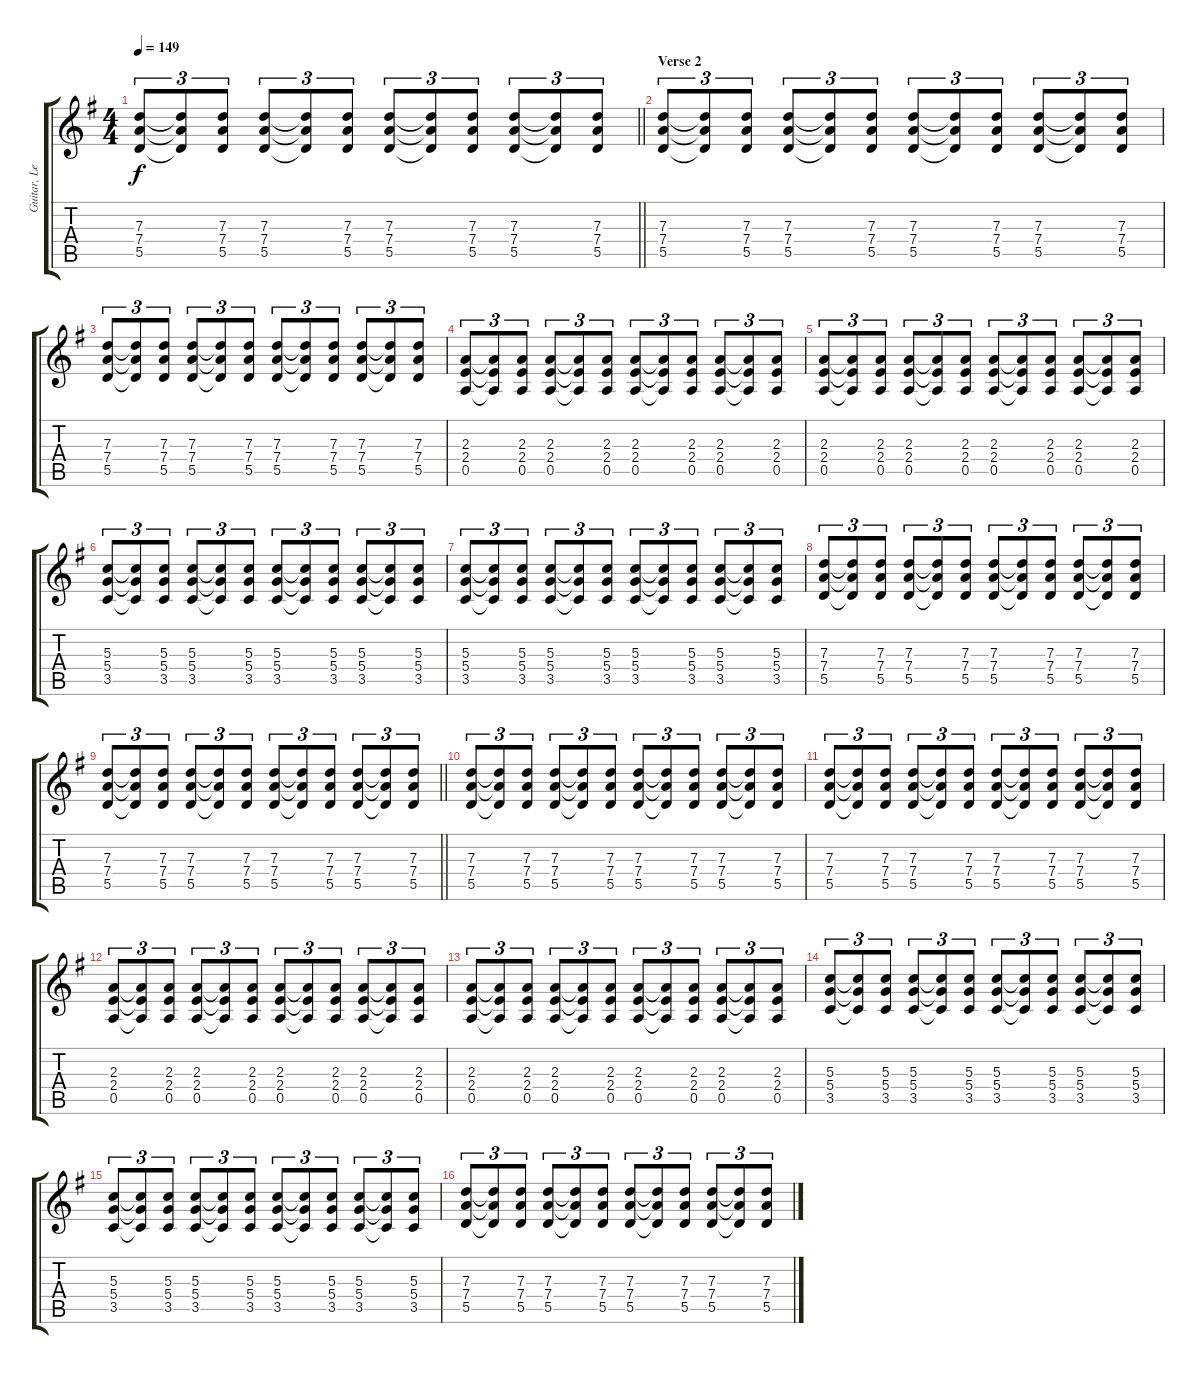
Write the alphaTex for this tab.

\track ("Guitar, Lead" "Guitar, Le") {instrument distortionguitar}
\staff {score tabs}
\tuning (E4 B3 G3 D3 A2 D2) {hide}
\ts (4 4)
\tempo 149
\clef g2
\barLineRight lightlight
\ks g
(7.3 7.4 5.5).8{tu (3 2) dy f} (7.3{t} 7.4{t} 5.5{t}).8{tu (3 2)} (7.3 7.4 5.5).8{tu (3 2)} (7.3 7.4 5.5).8{tu (3 2)} (7.3{t} 7.4{t} 5.5{t}).8{tu (3 2)} (7.3 7.4 5.5).8{tu (3 2)} (7.3 7.4 5.5).8{tu (3 2)} (7.3{t} 7.4{t} 5.5{t}).8{tu (3 2)} (7.3 7.4 5.5).8{tu (3 2)} (7.3 7.4 5.5).8{tu (3 2)} (7.3{t} 7.4{t} 5.5{t}).8{tu (3 2)} (7.3 7.4 5.5).8{tu (3 2)} |
\section ("" "Verse 2")
(7.3 7.4 5.5).8{tu (3 2) instrument electricguitarjazz} (7.3{t} 7.4{t} 5.5{t}).8{tu (3 2)} (7.3 7.4 5.5).8{tu (3 2)} (7.3 7.4 5.5).8{tu (3 2)} (7.3{t} 7.4{t} 5.5{t}).8{tu (3 2)} (7.3 7.4 5.5).8{tu (3 2)} (7.3 7.4 5.5).8{tu (3 2)} (7.3{t} 7.4{t} 5.5{t}).8{tu (3 2)} (7.3 7.4 5.5).8{tu (3 2)} (7.3 7.4 5.5).8{tu (3 2)} (7.3{t} 7.4{t} 5.5{t}).8{tu (3 2)} (7.3 7.4 5.5).8{tu (3 2)} |
(7.3 7.4 5.5).8{tu (3 2)} (7.3{t} 7.4{t} 5.5{t}).8{tu (3 2)} (7.3 7.4 5.5).8{tu (3 2)} (7.3 7.4 5.5).8{tu (3 2)} (7.3{t} 7.4{t} 5.5{t}).8{tu (3 2)} (7.3 7.4 5.5).8{tu (3 2)} (7.3 7.4 5.5).8{tu (3 2)} (7.3{t} 7.4{t} 5.5{t}).8{tu (3 2)} (7.3 7.4 5.5).8{tu (3 2)} (7.3 7.4 5.5).8{tu (3 2)} (7.3{t} 7.4{t} 5.5{t}).8{tu (3 2)} (7.3 7.4 5.5).8{tu (3 2)} |
(2.3 2.4 0.5).8{tu (3 2)} (2.3{t} 2.4{t} 0.5{t}).8{tu (3 2)} (2.3 2.4 0.5).8{tu (3 2)} (2.3 2.4 0.5).8{tu (3 2)} (2.3{t} 2.4{t} 0.5{t}).8{tu (3 2)} (2.3 2.4 0.5).8{tu (3 2)} (2.3 2.4 0.5).8{tu (3 2)} (2.3{t} 2.4{t} 0.5{t}).8{tu (3 2)} (2.3 2.4 0.5).8{tu (3 2)} (2.3 2.4 0.5).8{tu (3 2)} (2.3{t} 2.4{t} 0.5{t}).8{tu (3 2)} (2.3 2.4 0.5).8{tu (3 2)} |
(2.3 2.4 0.5).8{tu (3 2)} (2.3{t} 2.4{t} 0.5{t}).8{tu (3 2)} (2.3 2.4 0.5).8{tu (3 2)} (2.3 2.4 0.5).8{tu (3 2)} (2.3{t} 2.4{t} 0.5{t}).8{tu (3 2)} (2.3 2.4 0.5).8{tu (3 2)} (2.3 2.4 0.5).8{tu (3 2)} (2.3{t} 2.4{t} 0.5{t}).8{tu (3 2)} (2.3 2.4 0.5).8{tu (3 2)} (2.3 2.4 0.5).8{tu (3 2)} (2.3{t} 2.4{t} 0.5{t}).8{tu (3 2)} (2.3 2.4 0.5).8{tu (3 2)} |
(5.3 5.4 3.5).8{tu (3 2)} (5.3{t} 5.4{t} 3.5{t}).8{tu (3 2)} (5.3 5.4 3.5).8{tu (3 2)} (5.3 5.4 3.5).8{tu (3 2)} (5.3{t} 5.4{t} 3.5{t}).8{tu (3 2)} (5.3 5.4 3.5).8{tu (3 2)} (5.3 5.4 3.5).8{tu (3 2)} (5.3{t} 5.4{t} 3.5{t}).8{tu (3 2)} (5.3 5.4 3.5).8{tu (3 2)} (5.3 5.4 3.5).8{tu (3 2)} (5.3{t} 5.4{t} 3.5{t}).8{tu (3 2)} (5.3 5.4 3.5).8{tu (3 2)} |
(5.3 5.4 3.5).8{tu (3 2)} (5.3{t} 5.4{t} 3.5{t}).8{tu (3 2)} (5.3 5.4 3.5).8{tu (3 2)} (5.3 5.4 3.5).8{tu (3 2)} (5.3{t} 5.4{t} 3.5{t}).8{tu (3 2)} (5.3 5.4 3.5).8{tu (3 2)} (5.3 5.4 3.5).8{tu (3 2)} (5.3{t} 5.4{t} 3.5{t}).8{tu (3 2)} (5.3 5.4 3.5).8{tu (3 2)} (5.3 5.4 3.5).8{tu (3 2)} (5.3{t} 5.4{t} 3.5{t}).8{tu (3 2)} (5.3 5.4 3.5).8{tu (3 2)} |
(7.3 7.4 5.5).8{tu (3 2)} (7.3{t} 7.4{t} 5.5{t}).8{tu (3 2)} (7.3 7.4 5.5).8{tu (3 2)} (7.3 7.4 5.5).8{tu (3 2)} (7.3{t} 7.4{t} 5.5{t}).8{tu (3 2)} (7.3 7.4 5.5).8{tu (3 2)} (7.3 7.4 5.5).8{tu (3 2)} (7.3{t} 7.4{t} 5.5{t}).8{tu (3 2)} (7.3 7.4 5.5).8{tu (3 2)} (7.3 7.4 5.5).8{tu (3 2)} (7.3{t} 7.4{t} 5.5{t}).8{tu (3 2)} (7.3 7.4 5.5).8{tu (3 2)} |
\barLineRight lightlight
(7.3 7.4 5.5).8{tu (3 2)} (7.3{t} 7.4{t} 5.5{t}).8{tu (3 2)} (7.3 7.4 5.5).8{tu (3 2)} (7.3 7.4 5.5).8{tu (3 2)} (7.3{t} 7.4{t} 5.5{t}).8{tu (3 2)} (7.3 7.4 5.5).8{tu (3 2)} (7.3 7.4 5.5).8{tu (3 2)} (7.3{t} 7.4{t} 5.5{t}).8{tu (3 2)} (7.3 7.4 5.5).8{tu (3 2)} (7.3 7.4 5.5).8{tu (3 2)} (7.3{t} 7.4{t} 5.5{t}).8{tu (3 2)} (7.3 7.4 5.5).8{tu (3 2)} |
(7.3 7.4 5.5).8{tu (3 2)} (7.3{t} 7.4{t} 5.5{t}).8{tu (3 2)} (7.3 7.4 5.5).8{tu (3 2)} (7.3 7.4 5.5).8{tu (3 2)} (7.3{t} 7.4{t} 5.5{t}).8{tu (3 2)} (7.3 7.4 5.5).8{tu (3 2)} (7.3 7.4 5.5).8{tu (3 2)} (7.3{t} 7.4{t} 5.5{t}).8{tu (3 2)} (7.3 7.4 5.5).8{tu (3 2)} (7.3 7.4 5.5).8{tu (3 2)} (7.3{t} 7.4{t} 5.5{t}).8{tu (3 2)} (7.3 7.4 5.5).8{tu (3 2)} |
(7.3 7.4 5.5).8{tu (3 2)} (7.3{t} 7.4{t} 5.5{t}).8{tu (3 2)} (7.3 7.4 5.5).8{tu (3 2)} (7.3 7.4 5.5).8{tu (3 2)} (7.3{t} 7.4{t} 5.5{t}).8{tu (3 2)} (7.3 7.4 5.5).8{tu (3 2)} (7.3 7.4 5.5).8{tu (3 2)} (7.3{t} 7.4{t} 5.5{t}).8{tu (3 2)} (7.3 7.4 5.5).8{tu (3 2)} (7.3 7.4 5.5).8{tu (3 2)} (7.3{t} 7.4{t} 5.5{t}).8{tu (3 2)} (7.3 7.4 5.5).8{tu (3 2)} |
(2.3 2.4 0.5).8{tu (3 2)} (2.3{t} 2.4{t} 0.5{t}).8{tu (3 2)} (2.3 2.4 0.5).8{tu (3 2)} (2.3 2.4 0.5).8{tu (3 2)} (2.3{t} 2.4{t} 0.5{t}).8{tu (3 2)} (2.3 2.4 0.5).8{tu (3 2)} (2.3 2.4 0.5).8{tu (3 2)} (2.3{t} 2.4{t} 0.5{t}).8{tu (3 2)} (2.3 2.4 0.5).8{tu (3 2)} (2.3 2.4 0.5).8{tu (3 2)} (2.3{t} 2.4{t} 0.5{t}).8{tu (3 2)} (2.3 2.4 0.5).8{tu (3 2)} |
(2.3 2.4 0.5).8{tu (3 2)} (2.3{t} 2.4{t} 0.5{t}).8{tu (3 2)} (2.3 2.4 0.5).8{tu (3 2)} (2.3 2.4 0.5).8{tu (3 2)} (2.3{t} 2.4{t} 0.5{t}).8{tu (3 2)} (2.3 2.4 0.5).8{tu (3 2)} (2.3 2.4 0.5).8{tu (3 2)} (2.3{t} 2.4{t} 0.5{t}).8{tu (3 2)} (2.3 2.4 0.5).8{tu (3 2)} (2.3 2.4 0.5).8{tu (3 2)} (2.3{t} 2.4{t} 0.5{t}).8{tu (3 2)} (2.3 2.4 0.5).8{tu (3 2)} |
(5.3 5.4 3.5).8{tu (3 2)} (5.3{t} 5.4{t} 3.5{t}).8{tu (3 2)} (5.3 5.4 3.5).8{tu (3 2)} (5.3 5.4 3.5).8{tu (3 2)} (5.3{t} 5.4{t} 3.5{t}).8{tu (3 2)} (5.3 5.4 3.5).8{tu (3 2)} (5.3 5.4 3.5).8{tu (3 2)} (5.3{t} 5.4{t} 3.5{t}).8{tu (3 2)} (5.3 5.4 3.5).8{tu (3 2)} (5.3 5.4 3.5).8{tu (3 2)} (5.3{t} 5.4{t} 3.5{t}).8{tu (3 2)} (5.3 5.4 3.5).8{tu (3 2)} |
(5.3 5.4 3.5).8{tu (3 2)} (5.3{t} 5.4{t} 3.5{t}).8{tu (3 2)} (5.3 5.4 3.5).8{tu (3 2)} (5.3 5.4 3.5).8{tu (3 2)} (5.3{t} 5.4{t} 3.5{t}).8{tu (3 2)} (5.3 5.4 3.5).8{tu (3 2)} (5.3 5.4 3.5).8{tu (3 2)} (5.3{t} 5.4{t} 3.5{t}).8{tu (3 2)} (5.3 5.4 3.5).8{tu (3 2)} (5.3 5.4 3.5).8{tu (3 2)} (5.3{t} 5.4{t} 3.5{t}).8{tu (3 2)} (5.3 5.4 3.5).8{tu (3 2)} |
(7.3 7.4 5.5).8{tu (3 2)} (7.3{t} 7.4{t} 5.5{t}).8{tu (3 2)} (7.3 7.4 5.5).8{tu (3 2)} (7.3 7.4 5.5).8{tu (3 2)} (7.3{t} 7.4{t} 5.5{t}).8{tu (3 2)} (7.3 7.4 5.5).8{tu (3 2)} (7.3 7.4 5.5).8{tu (3 2)} (7.3{t} 7.4{t} 5.5{t}).8{tu (3 2)} (7.3 7.4 5.5).8{tu (3 2)} (7.3 7.4 5.5).8{tu (3 2)} (7.3{t} 7.4{t} 5.5{t}).8{tu (3 2)} (7.3 7.4 5.5).8{tu (3 2)}
